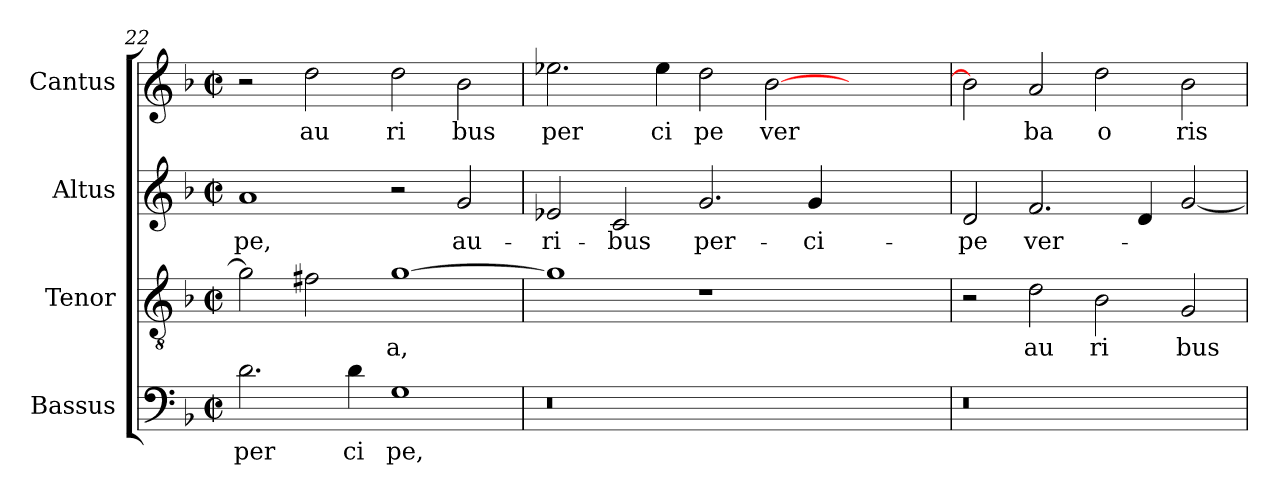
**kern	**text	**kern	**text	**kern	**text	**kern	**text
*part4	*part4	*part3	*part3	*part2	*part2	*part1	*part1
*staff4	*staff4	*staff3	*staff3	*staff2	*staff2	*staff1	*staff1
*I"Bassus	*	*I"Tenor	*	*I"Altus	*	*I"Cantus	*
*clefF4	*	*clefGv2	*	*clefG2	*	*clefG2	*
*k[b-]	*	*k[b-]	*	*k[b-]	*	*k[b-]	*
*F:	*	*F:	*	*F:	*	*F:	*
*M2/2	*	*M2/2	*	*M2/2	*	*M2/2	*
*met(c|)	*	*met(c|)	*	*met(c|)	*	*met(c|)	*
=22	=22	=22	=22	=22	=22	=22	=22
!	!LO:LY:b:cj	!	!	!	!LO:LY:b:cj	!	!
2.d\	per	2g\]	.	1a	-pe,	2r	.
!	!	!	!	!	!	!	!LO:LY:b:cj
.	.	2f#\	.	.	.	2dd\	au
!	!LO:LY:b:cj	!	!	!	!	!	!
4d\	ci	.	.	.	.	.	.
!	!LO:LY:b:cj	!	!LO:LY:b:cj	!	!	!	!LO:LY:b:cj
1G	pe,	[>1g	a,	2r	.	2dd\	ri
!	!	!	!	!	!LO:LY:b:cj	!	!LO:LY:b:cj
.	.	.	.	2g/	au-	2b-\	bus
=23	=23	=23	=23	=23	=23	=23	=23
!	!	!	!	!	!LO:LY:b:cj	!	!LO:LY:b:cj
0r	.	1g]	.	2e-X/	-ri-	2.ee-\	per
!	!	!	!	!	!LO:LY:b:cj	!	!
.	.	.	.	2c/	-bus	.	.
!	!	!	!	!	!	!	!LO:LY:b:cj
.	.	.	.	.	.	4ee-\	ci
!	!	!LO:N:vis=1	!	!	!LO:LY:b:cj	!	!LO:LY:b:cj
.	.	0r	.	2.g/	per-	2dd\	pe
!	!	!	!	!	!	!	!LO:LY:b
.	.	.	.	.	.	[>2b-\	ver
!	!	!	!	!	!LO:LY:b:cj	!	!
.	.	.	.	4g/	-ci-	.	.
1ryy	.	.	.	1ryy	.	1ryy	.
=24	=24	=24	=24	=24	=24	=24	=24
!	!	!	!	!	!LO:LY:b:cj	!	!
0r	.	2r	.	2d/	-pe	2b-\]	.
!	!	!	!LO:LY:b:cj	!	!LO:LY:b	!	!LO:LY:b:cj
.	.	2d\	au	2.f/	ver-	2a/	ba
!	!	!	!LO:LY:b:cj	!	!	!	!LO:LY:b:cj
.	.	2B-\	ri	.	.	2dd\	o
.	.	.	.	4d/	.	.	.
!	!	!	!LO:LY:b:cj	!	!	!	!LO:LY:b:cj
.	.	2G/	bus	[>2g/	.	2b-\	ris
=	=	=	=	=	=	=	=
*-	*-	*-	*-	*-	*-	*-	*-
